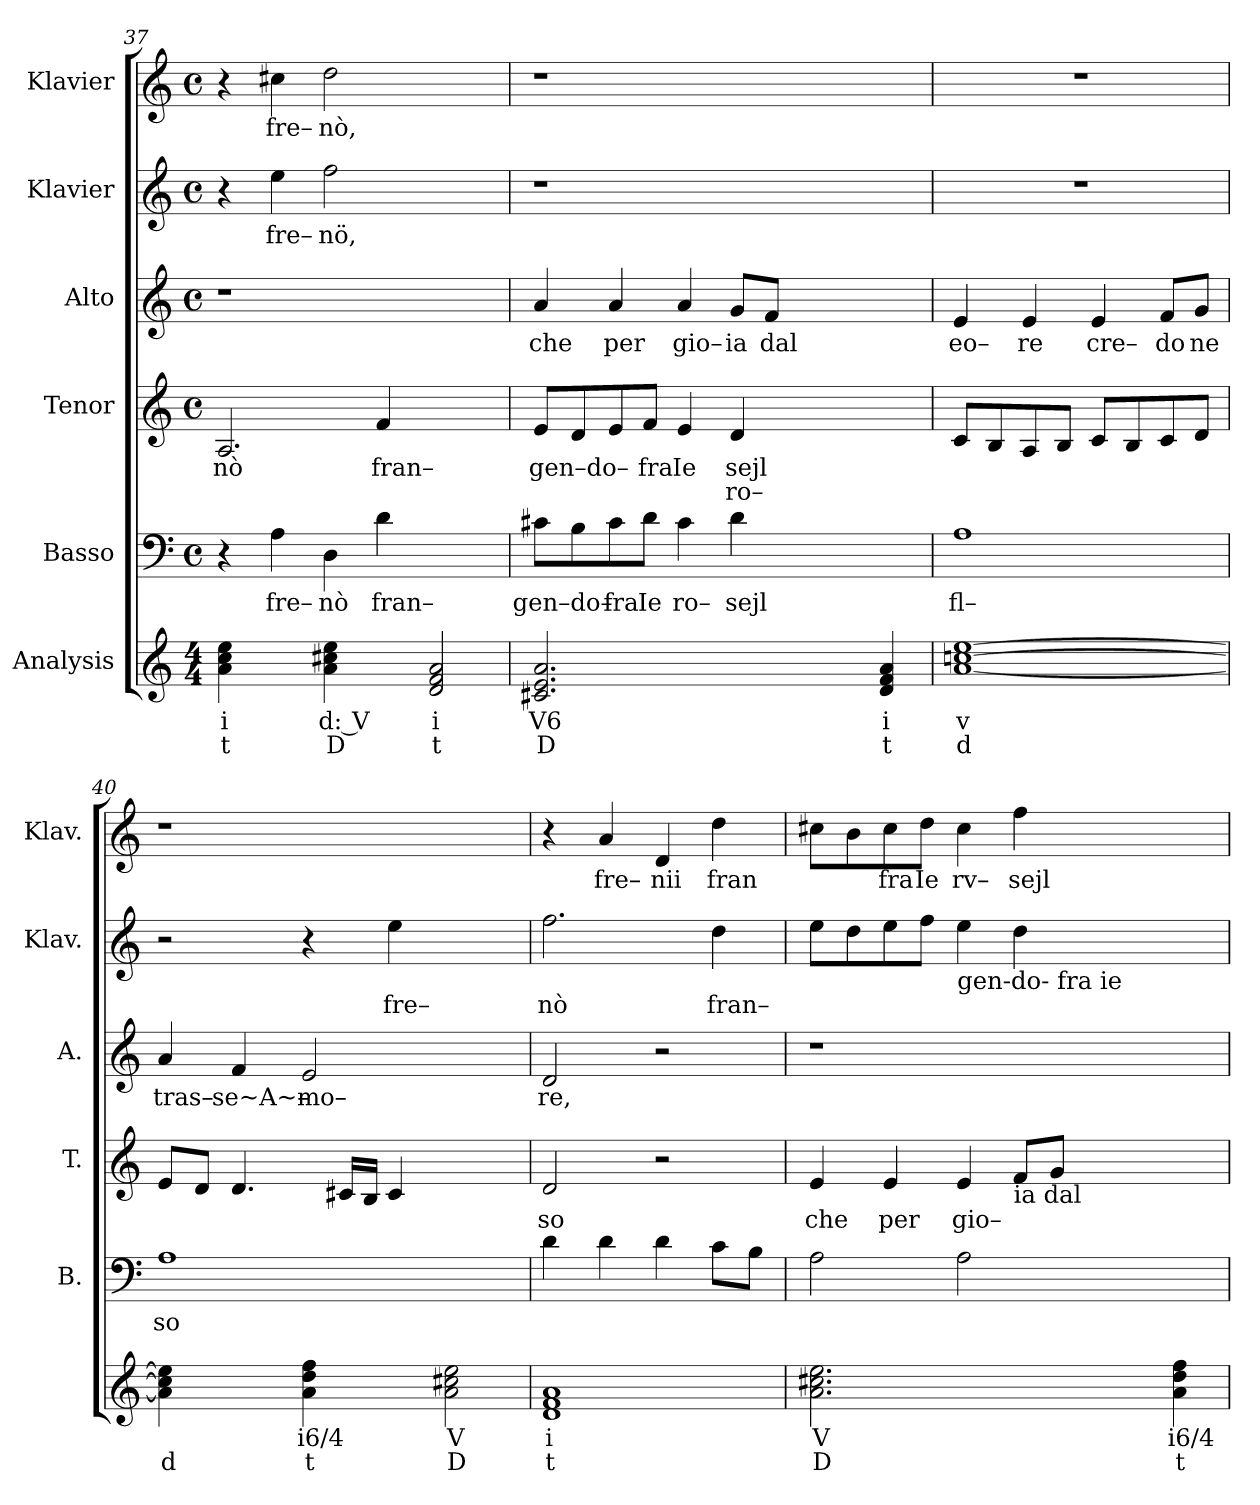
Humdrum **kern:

**kern	**text	**text	**kern	**text	**kern	**text	**text	**kern	**text	**kern	**text	**kern	**text
*part6	*part6	*part6	*part5	*part5	*part4	*part4	*part4	*part3	*part3	*part2	*part2	*part1	*part1
*staff6	*staff6	*staff6	*staff5	*staff5	*staff4	*staff4	*staff4	*staff3	*staff3	*staff2	*staff2	*staff1	*staff1
*I"Analysis	*	*	*I"Basso	*	*I"Tenor	*	*	*I"Alto	*	*I"Klavier	*	*I"Klavier	*
*	*	*	*I'B.	*	*I'T.	*	*	*I'A.	*	*I'Klav.	*	*I'Klav.	*
*	*	*	*clefF4	*	*clefG2	*	*	*clefG2	*	*clefG2	*	*clefG2	*
*k[]	*	*	*k[]	*	*k[]	*	*	*k[]	*	*k[]	*	*k[]	*
*M4/4	*	*	*M4/4	*	*M4/4	*	*	*M4/4	*	*M4/4	*	*M4/4	*
*	*	*	*met(c)	*	*met(c)	*	*	*met(c)	*	*met(c)	*	*met(c)	*
=37	=37	=37	=37	=37	=37	=37	=37	=37	=37	=37	=37	=37	=37
!	!	!	!	!	!	!LO:LY:b	!	!	!	!	!	!	!
4a 4cc 4ee	i	t	4r	.	2.A/	nò	.	1r	.	4r	.	4r	.
!	!	!	!	!LO:LY:b	!	!	!	!	!	!	!	!	!
!	!	!	!	!	!	!	!	!	!	!	!LO:LY:b	!	!
!	!	!	!	!	!	!	!	!	!	!	!	!	!LO:LY:b
4ryy	.	.	4A\	fre–	.	.	.	.	.	4ee\	fre–	4cc#X\	fre–
!	!	!	!	!LO:LY:b	!	!	!	!	!	!	!	!	!
!	!	!	!	!	!	!	!	!	!	!	!LO:LY:b	!	!
!	!	!	!	!	!	!	!	!	!	!	!	!	!LO:LY:b
4a 4cc#X 4ee	d: V	D	4D\	nò	.	.	.	.	.	2ff\	nö,	2dd\	nò,
!	!	!	!	!LO:LY:b	!	!	!	!	!	!	!	!	!
!	!	!	!	!	!	!LO:LY:b	!	!	!	!	!	!	!
4ryy	.	.	4d\	fran–	4f/	fran–	.	.	.	.	.	.	.
2d 2f 2a	i	t	2ryy	.	2ryy	.	.	2ryy	.	2ryy	.	2ryy	.
=38	=38	=38	=38	=38	=38	=38	=38	=38	=38	=38	=38	=38	=38
!	!	!	!	!LO:LY:b	!	!	!	!	!	!	!	!	!
!	!	!	!	!	!	!LO:LY:b	!	!	!	!	!	!	!
!	!	!	!	!	!	!	!	!	!LO:LY:b	!	!	!	!
2.c#X 2.e 2.a	V6	D	8c#X\L	gen–do–	8e/L	gen–do–	.	4a/	che	1r	.	1r	.
.	.	.	8B\	.	8d/	.	.	.	.	.	.	.	.
!	!	!	!	!LO:LY:b	!	!	!	!	!	!	!	!	!
!	!	!	!	!	!	!	!	!	!LO:LY:b	!	!	!	!
.	.	.	8c#\	fra	8e/	.	.	4a/	per	.	.	.	.
!	!	!	!	!LO:LY:b	!	!	!	!	!	!	!	!	!
!	!	!	!	!	!	!LO:LY:b	!	!	!	!	!	!	!
.	.	.	8d\J	Ie	8f/J	fra	.	.	.	.	.	.	.
!	!	!	!	!LO:LY:b	!	!	!	!	!	!	!	!	!
!	!	!	!	!	!	!LO:LY:b	!	!	!	!	!	!	!
!	!	!	!	!	!	!	!	!	!LO:LY:b	!	!	!	!
.	.	.	4c#\	ro–	4e/	Ie	.	4a/	gio–	.	.	.	.
!	!	!	!	!LO:LY:b	!	!	!	!	!	!	!	!	!
!	!	!	!	!	!	!LO:LY:b	!LO:LY:b	!	!	!	!	!	!
!	!	!	!	!	!	!	!	!	!LO:LY:b	!	!	!	!
2.ryy	.	.	4d\	sejl	4d/	sejl	ro–	8g/L	ia	.	.	.	.
!	!	!	!	!	!	!	!	!	!LO:LY:b	!	!	!	!
.	.	.	.	.	.	.	.	8f/J	dal	.	.	.	.
.	.	.	2.ryy	.	2.ryy	.	.	2.ryy	.	2.ryy	.	2.ryy	.
4d 4f 4a	i	t	.	.	.	.	.	.	.	.	.	.	.
=39	=39	=39	=39	=39	=39	=39	=39	=39	=39	=39	=39	=39	=39
!	!	!	!	!LO:LY:b	!	!	!	!	!	!	!	!	!
!	!	!	!	!	!	!	!	!	!LO:LY:b	!	!	!	!
[1a [1ccn [1ee	v	d	1A	fl–	8c/L	.	.	4e/	eo–	1r	.	1r	.
.	.	.	.	.	8B/	.	.	.	.	.	.	.	.
!	!	!	!	!	!	!	!	!	!LO:LY:b	!	!	!	!
.	.	.	.	.	8A/	.	.	4e/	re	.	.	.	.
.	.	.	.	.	8B/J	.	.	.	.	.	.	.	.
!	!	!	!	!	!	!	!	!	!LO:LY:b	!	!	!	!
.	.	.	.	.	8c/L	.	.	4e/	cre–	.	.	.	.
.	.	.	.	.	8B/	.	.	.	.	.	.	.	.
!	!	!	!	!	!	!	!	!	!LO:LY:b	!	!	!	!
.	.	.	.	.	8c/	.	.	8f/L	do	.	.	.	.
!	!	!	!	!	!	!	!	!	!LO:LY:b	!	!	!	!
.	.	.	.	.	8d/J	.	.	8g/J	ne	.	.	.	.
=40	=40	=40	=40	=40	=40	=40	=40	=40	=40	=40	=40	=40	=40
!	!	!	!	!LO:LY:b	!	!	!	!	!	!	!	!	!
!	!	!	!	!	!	!	!	!	!LO:LY:b	!	!	!	!
4a] 4cc] 4ee]	.	d	1A	so	8e/L	.	.	4a/	tras–	2r	.	1r	.
.	.	.	.	.	8d/J	.	.	.	.	.	.	.	.
!	!	!	!	!	!	!	!	!	!LO:LY:b	!	!	!	!
4ryy	.	.	.	.	4.d/	.	.	4f/	se~A~–	.	.	.	.
!	!	!	!	!	!	!	!	!	!LO:LY:b	!	!	!	!
4a 4dd 4ff	i6/4	t	.	.	.	.	.	2e/	mo–	4r	.	.	.
.	.	.	.	.	16c#X/LL	.	.	.	.	.	.	.	.
.	.	.	.	.	16B/JJ	.	.	.	.	.	.	.	.
!	!	!	!	!	!	!	!	!	!	!	!LO:LY:b	!	!
4ryy	.	.	.	.	4c#/	.	.	.	.	4ee\	fre–	.	.
2a 2cc#X 2ee	V	D	2ryy	.	2ryy	.	.	2ryy	.	2ryy	.	2ryy	.
=41	=41	=41	=41	=41	=41	=41	=41	=41	=41	=41	=41	=41	=41
!	!	!	!	!	!	!LO:LY:b	!	!	!	!	!	!	!
!	!	!	!	!	!	!	!	!	!LO:LY:b	!	!	!	!
!	!	!	!	!	!	!	!	!	!	!	!LO:LY:b	!	!
1d 1f 1a	i	t	4d\	.	2d/	so	.	2d/	re,	2.ff\	nò	4r	.
!	!	!	!	!	!	!	!	!	!	!	!	!	!LO:LY:b
.	.	.	4d\	.	.	.	.	.	.	.	.	4a/	fre–
!	!	!	!	!	!	!	!	!	!	!	!	!	!LO:LY:b
.	.	.	4d\	.	2r	.	.	2r	.	.	.	4d/	nii
!	!	!	!	!	!	!	!	!	!	!	!LO:LY:b	!	!
!	!	!	!	!	!	!	!	!	!	!	!	!	!LO:LY:b
.	.	.	8c\L	.	.	.	.	.	.	4dd\	fran–	4dd\	fran
.	.	.	8B\J	.	.	.	.	.	.	.	.	.	.
=42	=42	=42	=42	=42	=42	=42	=42	=42	=42	=42	=42	=42	=42
!	!	!	!	!	!	!LO:LY:b	!	!	!	!	!	!	!
2.a 2.cc#X 2.ee	V	D	2A\	.	4e/	che	.	1r	.	8ee\L	.	8cc#X\L	.
.	.	.	.	.	.	.	.	.	.	8dd\	.	8b\	.
!	!	!	!	!	!	!LO:LY:b	!	!	!	!	!	!	!
!	!	!	!	!	!	!	!	!	!	!	!	!	!LO:LY:b
.	.	.	.	.	4e/	per	.	.	.	8ee\	.	8cc#\	fra
!	!	!	!	!	!	!	!	!	!	!	!	!	!LO:LY:b
.	.	.	.	.	.	.	.	.	.	8ff\J	.	8dd\J	Ie
!	!	!	!	!	!	!LO:LY:b	!	!	!	!	!	!	!
!	!	!	!	!	!	!	!	!	!	!LO:TX:b:t=gen-do- fra ie	!	!	!
!	!	!	!	!	!	!	!	!	!	!	!	!	!LO:LY:b
.	.	.	2A\	.	4e/	gio–	.	.	.	4ee\	.	4cc#\	rv–
!	!	!	!	!	!LO:TX:b:t=ia dal	!	!	!	!	!	!	!	!
!	!	!	!	!	!	!	!	!	!	!	!	!	!LO:LY:b
2.ryy	.	.	.	.	8f/L	.	.	.	.	4dd\	.	4ff\	sejl
.	.	.	.	.	8g/J	.	.	.	.	.	.	.	.
.	.	.	2.ryy	.	2.ryy	.	.	2.ryy	.	2.ryy	.	2.ryy	.
4a 4dd 4ff	i6/4	t	.	.	.	.	.	.	.	.	.	.	.
=	=	=	=	=	=	=	=	=	=	=	=	=	=
*-	*-	*-	*-	*-	*-	*-	*-	*-	*-	*-	*-	*-	*-
